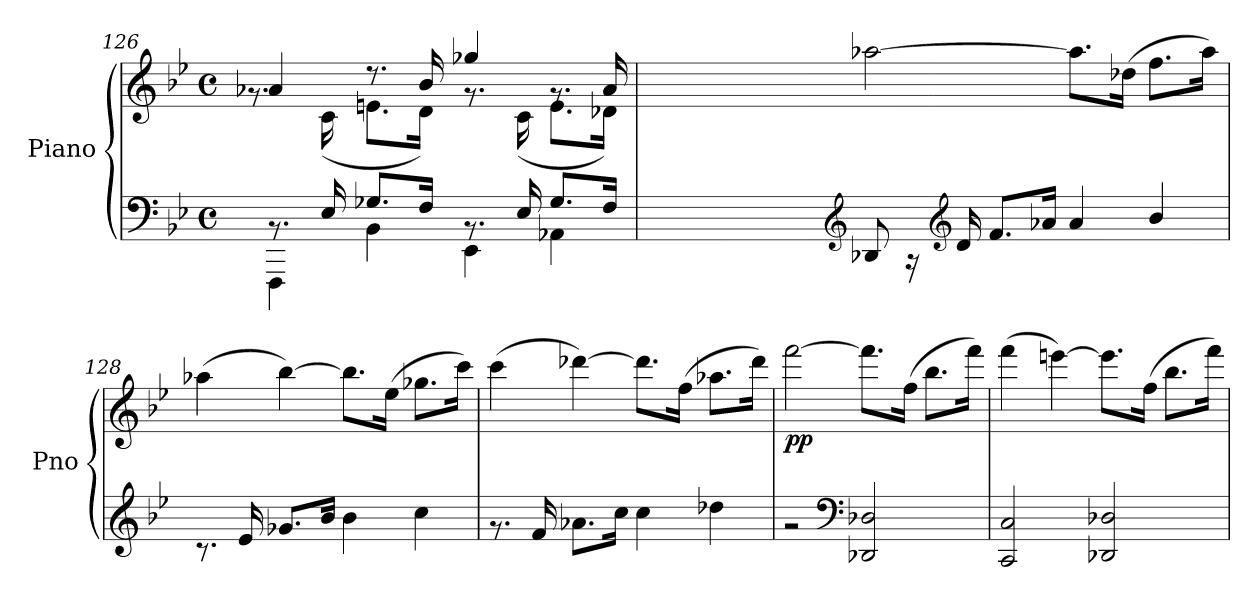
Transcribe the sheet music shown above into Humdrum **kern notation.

**kern	**kern	**dynam
*part1	*part1	*part1
*staff2	*staff1	*staff1/2
*I"Piano	*	*
*I'Pno	*	*
*clefF4	*clefG2	*
*k[b-e-]	*k[b-e-]	*
*M4/4	*M4/4	*
*met(c)	*met(c)	*
=126	=126	=126
*^	*^	*
*	*^	*	*	*
!	!	!	!	!	!LO:DY:b
1ryy	4FFF\	8.rBB	4a-X/	8.rg	other-dynamics
.	.	16E-/	.	(>16c\	.
.	4BB-\	8.G-X/L	8.r	8.en\L	.
.	.	16F/Jk	16b-/	16d\Jk)	.
.	4EE-\	8.rBB	4gg-X/	8.rg	.
.	.	16E-/	.	(>16c\	.
.	4AA-X\	8.G-/L	8.rg	8.e\L	.
.	.	16F/Jk	16a-/	16d-X\Jk)	.
!!LO:PB:g=z
=127	=127	=127	=127	=127	=127
!	!	!	!	!	!LO:DY:b
*	*v	*v	*	*	*
*	*	*v	*v	*
1ryy	8DD-X/	[2aa-X\	other-dynamics
.	16r	.	.
*clefG2	*	*	*
.	16d/	.	.
.	8.f/L	.	.
.	16a-X/Jk	.	.
.	4a-/	8.aa-\L]	.
.	.	(>16dd-X\Jk	.
.	4b-/	8.ff\L	.
.	.	16aa-\Jk)	.
=128	=128	=128	=128
1ryy	8.r	(>4aa-X\	.
.	16e-/	.	.
.	8.g-X/L	[4bb-\)	.
.	16b-/Jk	.	.
.	4b-\	8.bb-\L]	.
.	.	(>16ee-\Jk	.
.	4cc\	8.gg-X\L	.
.	.	16ccc\Jk)	.
=129	=129	=129	=129
1ryy	8.r	(>4ccc\	.
.	16f/	.	.
.	8.a-X\L	[4ddd-X\)	.
.	16cc\Jk	.	.
.	4cc\	8.ddd-\L]	.
.	.	(>16ff\Jk	.
.	4dd-X\	8.aa-X\L	.
.	.	16ddd-\Jk)	.
!!LO:LB:g=z
=130	=130	=130	=130
!	!	!	!LO:DY:b
1ryy	2r	[2fff\	pp
*clefF4	*	*	*
.	2DD-X/ 2D-X/	8.fff\L]	.
.	.	(>16ff\Jk	.
.	.	8.bb-\L	.
.	.	16fff\Jk)	.
=131	=131	=131	=131
1ryy	2CC/ 2C/	(>4fff\	.
.	.	[4eeen\)	.
.	2DD-X/ 2D-X/	8.eee\L]	.
.	.	(>16ff\Jk	.
.	.	8.bb-\L	.
.	.	16fff\Jk)	.
*v	*v	*	*
=	=	=
*-	*-	*-
